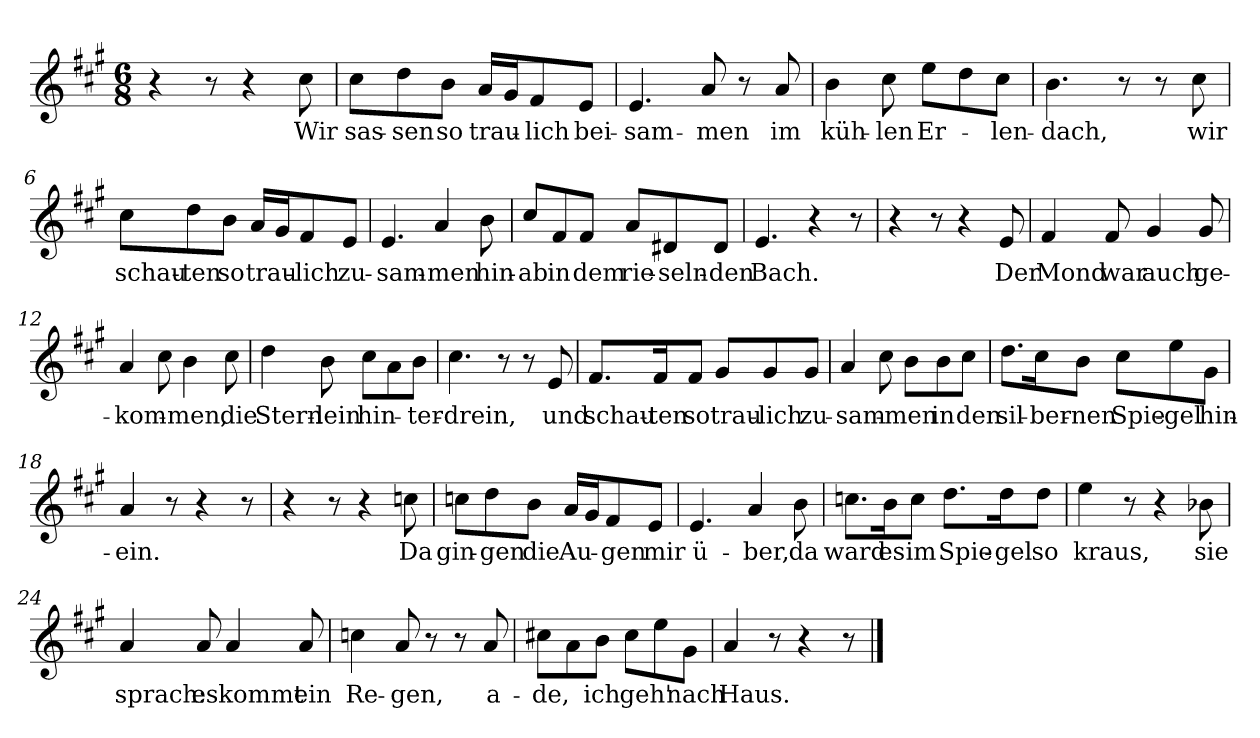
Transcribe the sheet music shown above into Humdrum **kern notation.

**kern	**text
*part1	*part1
*staff1	*staff1
*clefG2	*
*k[f#c#g#]	*
*M6/8	*
=1	=1
4r	.
8r	.
4r	.
!	!LO:LY:b
8cc#\	Wir
=2	=2
!	!LO:LY:b
8cc#\L	sas-
!	!LO:LY:b
8dd\	-sen
!	!LO:LY:b
8b\J	so
!	!LO:LY:b
16a/LL	trau-
16g#/J	.
!	!LO:LY:b
8f#/	-lich
!	!LO:LY:b
8e/J	bei-
=3	=3
!	!LO:LY:b
4.e/	-sam-
!	!LO:LY:b
8a/	-men
8r	.
!	!LO:LY:b
8a/	im
=4	=4
!	!LO:LY:b
4b\	küh-
!	!LO:LY:b
8cc#\	-len
!	!LO:LY:b
8ee\L	Er-
8dd\	.
!	!LO:LY:b
8cc#\J	-len-
=5	=5
!	!LO:LY:b
4.b\	-dach,
8r	.
8r	.
!	!LO:LY:b
8cc#\	wir
=6	=6
!	!LO:LY:b
8cc#\L	schau-
!	!LO:LY:b
8dd\	-ten
!	!LO:LY:b
8b\J	so
!	!LO:LY:b
16a/LL	trau-
16g#/J	.
!	!LO:LY:b
8f#/	-lich
!	!LO:LY:b
8e/J	zu-
!!LO:LB:g=z
=7	=7
!	!LO:LY:b
4.e/	-sam-
!	!LO:LY:b
4a/	-men
!	!LO:LY:b
8b\	hin-
=8	=8
!	!LO:LY:b
8cc#/L	ab
!	!LO:LY:b
8f#/	in
!	!LO:LY:b
8f#/J	dem
!	!LO:LY:b
8a/L	rie-
!	!LO:LY:b
8d#X/	-seln-
!	!LO:LY:b
8d#/J	-den
=9	=9
!	!LO:LY:b
4.e/	Bach.
4r	.
8r	.
=10	=10
4r	.
8r	.
4r	.
!	!LO:LY:b
8e/	Der
=11	=11
!	!LO:LY:b
4f#/	Mond
!	!LO:LY:b
8f#/	war
!	!LO:LY:b
4g#/	auch
!	!LO:LY:b
8g#/	ge-
=12	=12
!	!LO:LY:b
4a/	-kom-
8cc#\	.
!	!LO:LY:b
4b\	-men,
!	!LO:LY:b
8cc#\	die
=13	=13
!	!LO:LY:b
4dd\	Stern-
!	!LO:LY:b
8b\	-lein
!	!LO:LY:b
8cc#\L	hin-
8a\	.
!	!LO:LY:b
8b\J	-ter-
!!LO:LB:g=z
=14	=14
!	!LO:LY:b
4.cc#\	-drein,
8r	.
8r	.
!	!LO:LY:b
8e/	und
=15	=15
!	!LO:LY:b
8.f#/L	schau-
!	!LO:LY:b
16f#/K	-ten
!	!LO:LY:b
8f#/J	so
!	!LO:LY:b
8g#/L	trau-
!	!LO:LY:b
8g#/	-lich
!	!LO:LY:b
8g#/J	zu-
=16	=16
!	!LO:LY:b
4a/	-sam-
8cc#\	.
!	!LO:LY:b
8b\L	-men
!	!LO:LY:b
8b\	in
!	!LO:LY:b
8cc#\J	den
=17	=17
!	!LO:LY:b
8.dd\L	sil-
!	!LO:LY:b
16cc#\K	-ber-
!	!LO:LY:b
8b\J	-nen
!	!LO:LY:b
8cc#\L	Spie-
!	!LO:LY:b
8ee\	-gel
!	!LO:LY:b
8g#\J	hin-
=18	=18
!	!LO:LY:b
4a/	-ein.
8r	.
4r	.
8r	.
=19	=19
4r	.
8r	.
4r	.
!	!LO:LY:b
8ccn\	Da
!!LO:LB:g=z
=20	=20
!	!LO:LY:b
8ccn\L	gin-
!	!LO:LY:b
8dd\	-gen
!	!LO:LY:b
8b\J	die
!	!LO:LY:b
16a/LL	Au-
16g#/J	.
!	!LO:LY:b
8f#/	-gen
!	!LO:LY:b
8e/J	mir
=21	=21
!	!LO:LY:b
4.e/	ü-
!	!LO:LY:b
4a/	-ber,
!	!LO:LY:b
8b\	da
=22	=22
!	!LO:LY:b
8.ccn\L	ward
!	!LO:LY:b
16b\K	es
!	!LO:LY:b
8cc\J	im
!	!LO:LY:b
8.dd\L	Spie-
!	!LO:LY:b
16dd\K	-gel
!	!LO:LY:b
8dd\J	so
=23	=23
!	!LO:LY:b
4ee\	kraus,
8r	.
4r	.
!	!LO:LY:b
8b-X\	sie
=24	=24
!	!LO:LY:b
4a/	sprach:
!	!LO:LY:b
8a/	es
!	!LO:LY:b
4a/	kommt
!	!LO:LY:b
8a/	ein
=25	=25
!	!LO:LY:b
4ccn\	Re-
!	!LO:LY:b
8a/	-gen,
8r	.
8r	.
!	!LO:LY:b
8a/	a-
!!LO:LB:g=z
=26	=26
!	!LO:LY:b
8cc#X\L	-de,
8a\	.
!	!LO:LY:b
8b\J	ich
!	!LO:LY:b
8cc#\L	geh'
8ee\	.
!	!LO:LY:b
8g#\J	nach
=27	=27
!	!LO:LY:b
4a/	Haus.
8r	.
4r	.
8r	.
==	==
*-	*-
